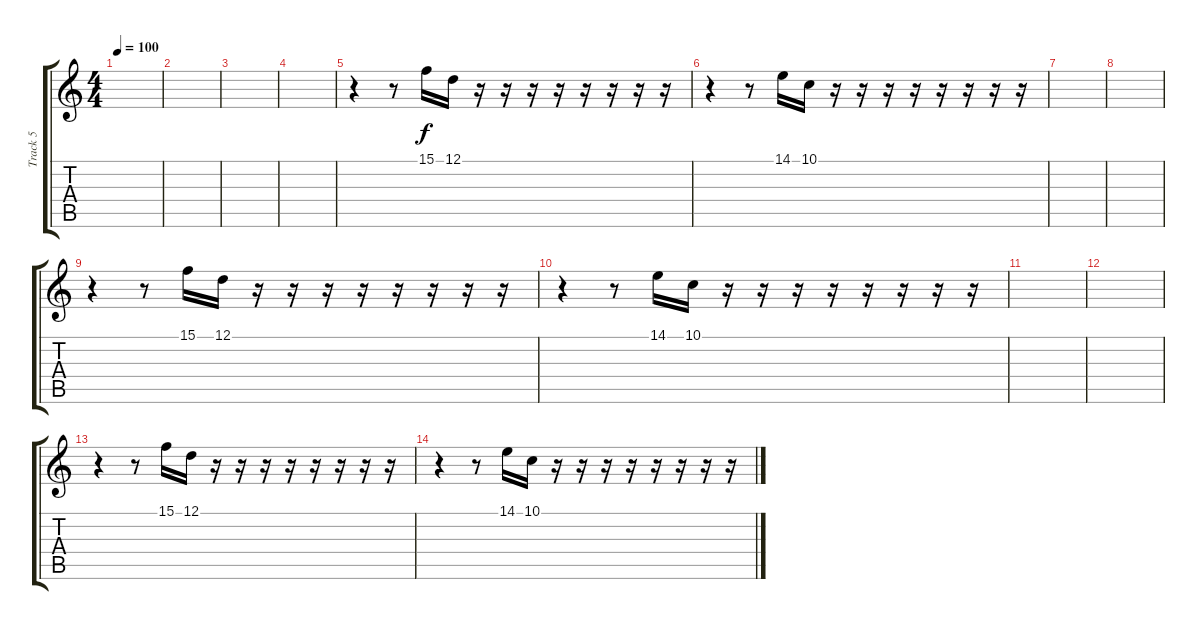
\track ("Track 5" "Track 5") {instrument lead1square}
\staff {score tabs}
\tuning (D4 A3 F3 C3 G2 C2) {hide}
\ts (4 4)
\tempo 100
\clef g2
\ks c
|
|
|
|
r.4 r.8 15.1.16 12.1.16 r.16 r.16 r.16 r.16 r.16 r.16 r.16 r.16 |
r.4 r.8 14.1.16 10.1.16 r.16 r.16 r.16 r.16 r.16 r.16 r.16 r.16 |
|
|
r.4 r.8 15.1.16 12.1.16 r.16 r.16 r.16 r.16 r.16 r.16 r.16 r.16 |
r.4 r.8 14.1.16 10.1.16 r.16 r.16 r.16 r.16 r.16 r.16 r.16 r.16 |
|
|
r.4 r.8 15.1.16 12.1.16 r.16 r.16 r.16 r.16 r.16 r.16 r.16 r.16 |
r.4 r.8 14.1.16 10.1.16 r.16 r.16 r.16 r.16 r.16 r.16 r.16 r.16
